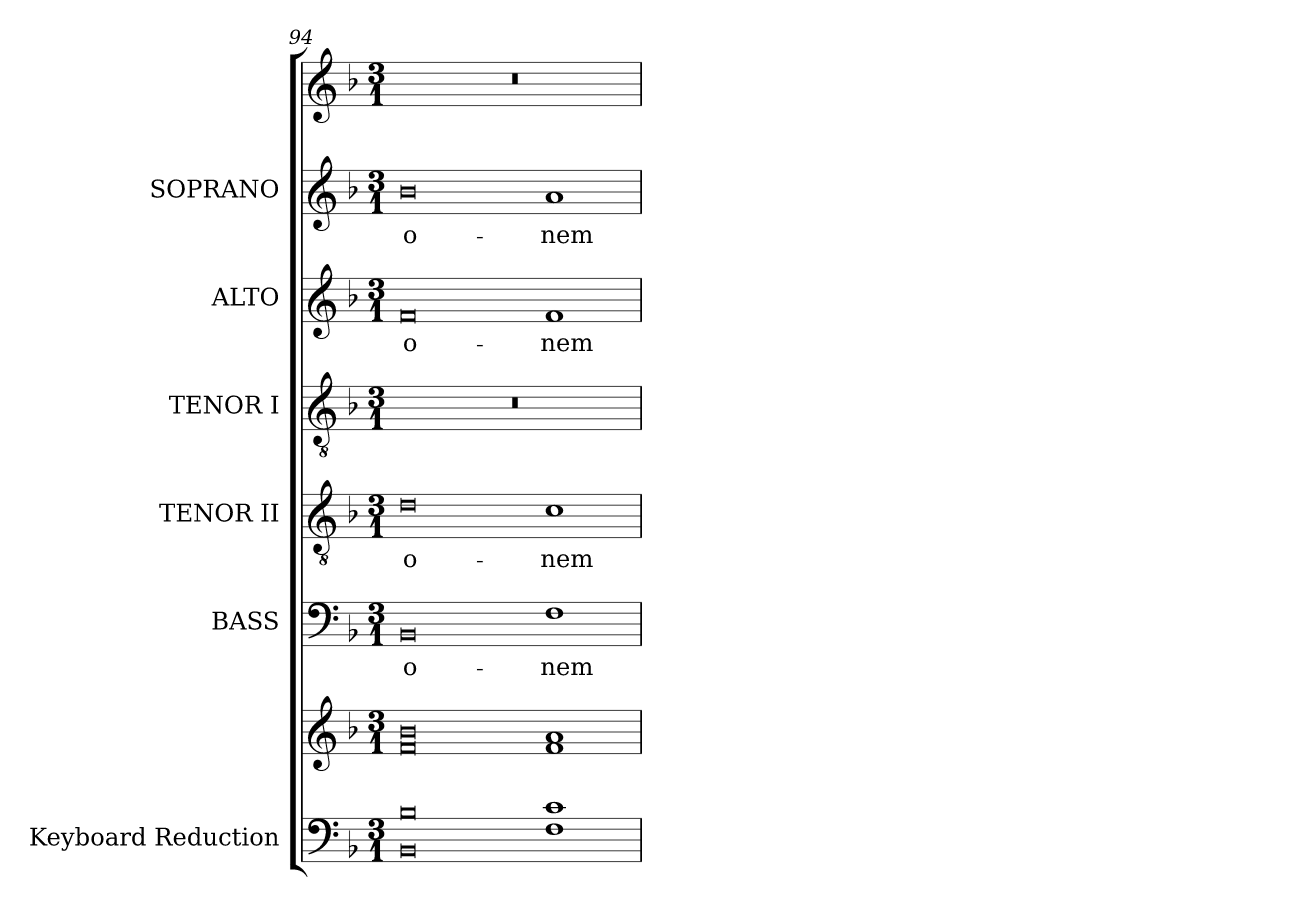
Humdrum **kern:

**kern	**kern	**kern	**text	**kern	**text	**kern	**kern	**text	**kern	**text	**kern
*part7	*part7	*part6	*part6	*part5	*part5	*part4	*part3	*part3	*part2	*part2	*part1
*staff8	*staff7	*staff6	*staff6	*staff5	*staff5	*staff4	*staff3	*staff3	*staff2	*staff2	*staff1
*I"Keyboard Reduction	*	*I"BASS	*	*I"TENOR II	*	*I"TENOR I	*I"ALTO	*	*I"SOPRANO	*	*
*I'Reduc.	*	*I'B.	*	*I'T. II	*	*I'T. I	*I'A.	*	*I'S.	*	*
*clefF4	*clefG2	*clefF4	*	*clefGv2	*	*clefGv2	*clefG2	*	*clefG2	*	*clefG2
*	*	*	*	*ITrd7c12	*	*ITrd7c12	*	*	*	*	*
*k[b-]	*k[b-]	*k[b-]	*	*k[b-]	*	*k[b-]	*k[b-]	*	*k[b-]	*	*k[b-]
*F:	*F:	*F:	*	*F:	*	*F:	*F:	*	*F:	*	*F:
*M3/1	*M3/1	*M3/1	*	*M3/1	*	*M3/1	*M3/1	*	*M3/1	*	*M3/1
=94	=94	=94	=94	=94	=94	=94	=94	=94	=94	=94	=94
!	!	!	!LO:LY:b:color=#000000	!	!	!	!	!	!	!	!
!	!	!	!	!	!LO:LY:b:color=#000000	!LO:N:vis=1	!	!	!	!	!
!	!	!	!	!	!	!	!	!LO:LY:b:color=#000000	!	!	!
!	!	!	!	!	!	!	!	!	!	!LO:LY:b:color=#000000	!LO:N:vis=1
0BB-i 0B-i	0fi 0b-i	0BB-i	-o-	0Di	-o-	0.r	0fi	-o-	0b-i	-o-	0.r
!	!	!	!LO:LY:b:color=#000000	!	!	!	!	!	!	!	!
!	!	!	!	!	!LO:LY:b:color=#000000	!	!	!	!	!	!
!	!	!	!	!	!	!	!	!LO:LY:b:color=#000000	!	!	!
!	!	!	!	!	!	!	!	!	!	!LO:LY:b:color=#000000	!
1Fi 1ci	1fi 1ai	1Fi	-nem	1Ci	-nem	.	1fi	-nem	1ai	-nem	.
=	=	=	=	=	=	=	=	=	=	=	=
*-	*-	*-	*-	*-	*-	*-	*-	*-	*-	*-	*-
